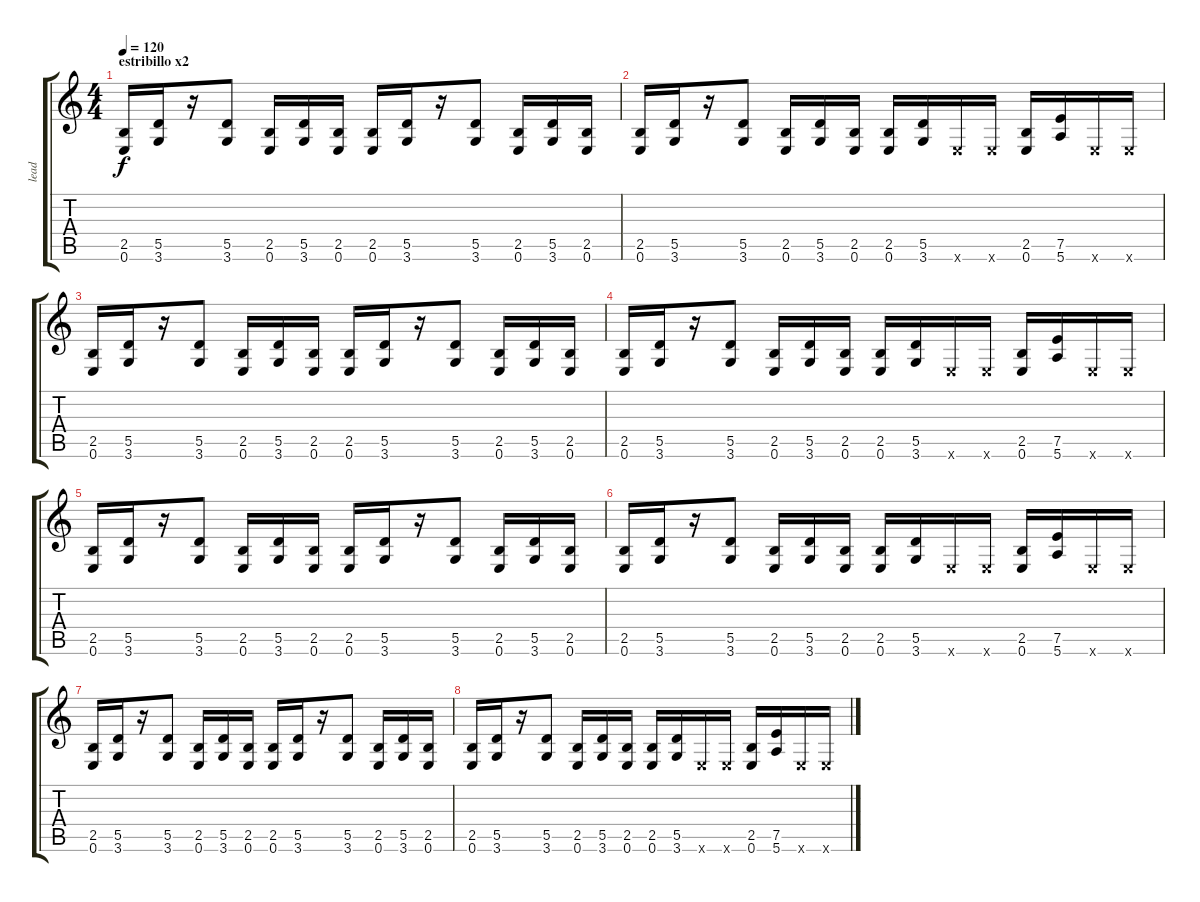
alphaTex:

\track ("lead" "lead") {instrument distortionguitar}
\staff {score tabs}
\tuning (E4 B3 G3 D3 A2 E2) {hide}
\ts (4 4)
\section ("" "estribillo x2")
\tempo 120
\clef g2
\ks c
(2.5 0.6).16{dy f} (5.5 3.6).16 r.16 (5.5 3.6).8 (2.5 0.6).16 (5.5 3.6).16 (2.5 0.6).16 (2.5 0.6).16 (5.5 3.6).16 r.16 (5.5 3.6).8 (2.5 0.6).16 (5.5 3.6).16 (2.5 0.6).16 |
(2.5 0.6).16 (5.5 3.6).16 r.16 (5.5 3.6).8 (2.5 0.6).16 (5.5 3.6).16 (2.5 0.6).16 (2.5 0.6).16 (5.5 3.6).16 0.6{x}.16 0.6{x}.16 (2.5 0.6).16 (7.5 5.6).16 0.6{x}.16 0.6{x}.16 |
(2.5 0.6).16 (5.5 3.6).16 r.16 (5.5 3.6).8 (2.5 0.6).16 (5.5 3.6).16 (2.5 0.6).16 (2.5 0.6).16 (5.5 3.6).16 r.16 (5.5 3.6).8 (2.5 0.6).16 (5.5 3.6).16 (2.5 0.6).16 |
(2.5 0.6).16 (5.5 3.6).16 r.16 (5.5 3.6).8 (2.5 0.6).16 (5.5 3.6).16 (2.5 0.6).16 (2.5 0.6).16 (5.5 3.6).16 0.6{x}.16 0.6{x}.16 (2.5 0.6).16 (7.5 5.6).16 0.6{x}.16 0.6{x}.16 |
(2.5 0.6).16 (5.5 3.6).16 r.16 (5.5 3.6).8 (2.5 0.6).16 (5.5 3.6).16 (2.5 0.6).16 (2.5 0.6).16 (5.5 3.6).16 r.16 (5.5 3.6).8 (2.5 0.6).16 (5.5 3.6).16 (2.5 0.6).16 |
(2.5 0.6).16 (5.5 3.6).16 r.16 (5.5 3.6).8 (2.5 0.6).16 (5.5 3.6).16 (2.5 0.6).16 (2.5 0.6).16 (5.5 3.6).16 0.6{x}.16 0.6{x}.16 (2.5 0.6).16 (7.5 5.6).16 0.6{x}.16 0.6{x}.16 |
(2.5 0.6).16 (5.5 3.6).16 r.16 (5.5 3.6).8 (2.5 0.6).16 (5.5 3.6).16 (2.5 0.6).16 (2.5 0.6).16 (5.5 3.6).16 r.16 (5.5 3.6).8 (2.5 0.6).16 (5.5 3.6).16 (2.5 0.6).16 |
(2.5 0.6).16 (5.5 3.6).16 r.16 (5.5 3.6).8 (2.5 0.6).16 (5.5 3.6).16 (2.5 0.6).16 (2.5 0.6).16 (5.5 3.6).16 0.6{x}.16 0.6{x}.16 (2.5 0.6).16 (7.5 5.6).16 0.6{x}.16 0.6{x}.16
